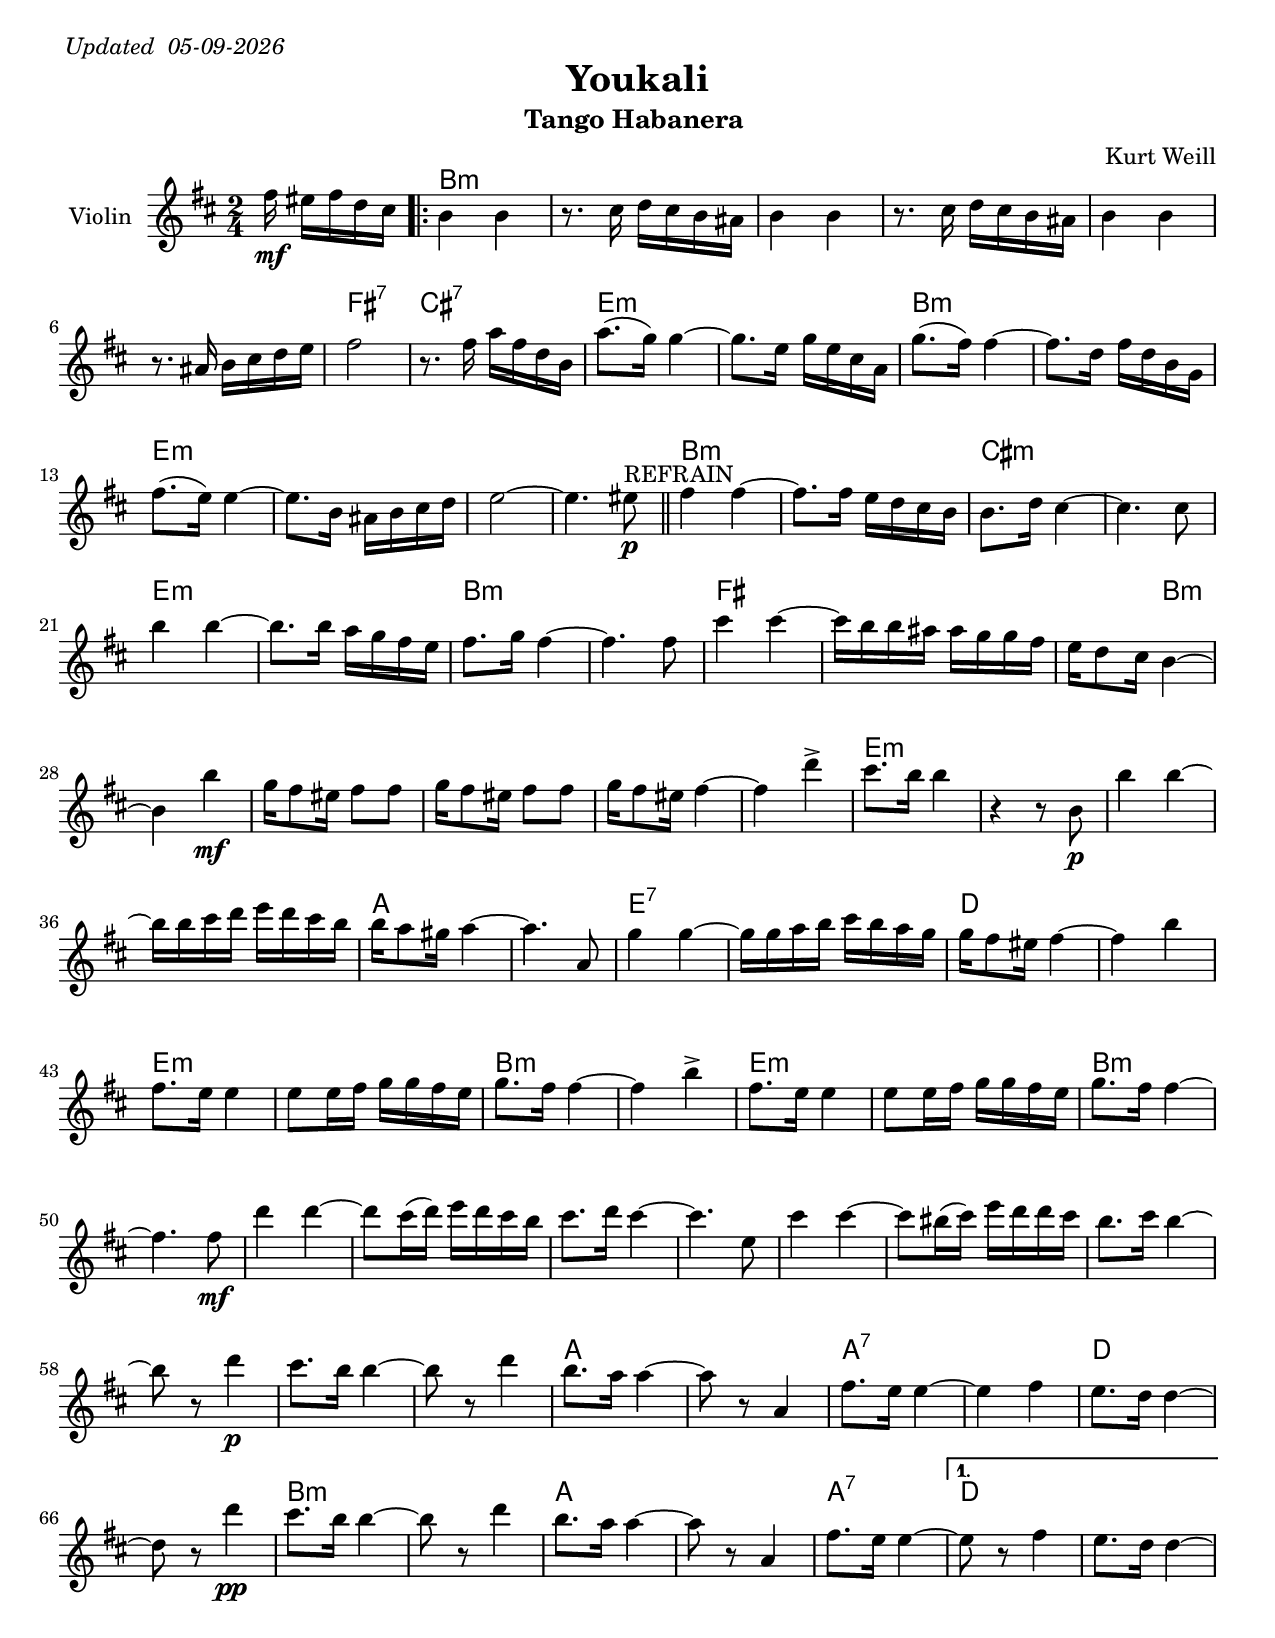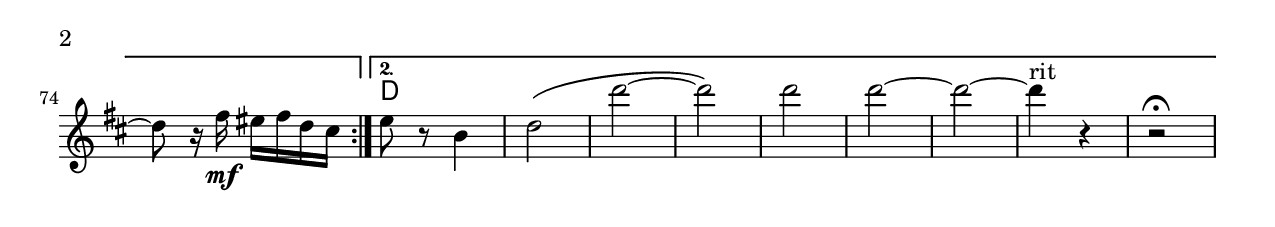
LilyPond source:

\version "2.14.2"

\include "english.ly"
\paper{
  print-all-headers = ##t
  #(set-paper-size "letter")
}

date = #(strftime "%d-%m-%Y" (localtime (current-time)))

\markup{ \italic{ " Updated " \date }  }

%\markup{ Got something to say? }

%#################################### Melody ########################
%melody =  \transpose c d \relative c' {  %transpose for clarinet


melody = \relative c'' {
  \clef treble
  \key b \minor
  \time 2/4
  \partial 16*5 fs16 \mf es fs d cs
  \repeat volta 2{
    b4 b
    \repeat unfold 2{
      r8. cs16 d cs b as|
      b4 b}
    r8. as16 b cs d e|
    fs2

    r8. fs16 a fs d b|
    a'8.(g16) g4~
    g8. e16 g e cs a
    g'8.(fs16) fs4~

    fs8. d16 fs d b g|
    fs'8.(e16) e4~
    e8. b16 as b cs d
    e2~
    e4. es8 \p ^REFRAIN  \bar "||"

    fs4 fs ~
    fs8. fs16 e d cs b
    b8. d16 cs4~
    cs4. cs8
    b'4 b~

    b8. b16 a g fs e
    fs8. g16 fs4~
    fs4. fs8 cs'4 cs~
    cs16 b b as as g g fs|
    e16 [d8 cs16] b4~|
    b4 b' \mf

    g16[fs8 es16] fs8 fs|
    g16[fs8 es16] fs8 fs| %missing repeated bar
    g16 [fs8 es16] fs4~
    fs4 d'->
    cs8. b16 b4
    r4 r8 b, \p
    b'4 b~
    b16 b cs d e d cs b|
    b16 [a8 gs16] a4~
    a4. a,8  %end page 2
    g'4 g  ~
    g16 g a b cs b a g
    g16[fs8 es16] fs4~
    fs4 b
    fs8. e16 e4

    e8 e16 fs g g fs e|
    g8. fs16 fs4~
    fs4 b->
    fs8. e16 e4
    e8 e16 fs g g fs e

    g8. fs16 fs4~
    fs4. fs8 \mf

    d'4 d ~
    d8 cs16(d) e d cs b
    cs8. d16 cs4~
    cs4. e,8|
    cs'4 cs~
    cs8 bs16(cs) e d d cs|
    b8. cs16 b4~
    b8 r d4\p
    cs8. b16 b4~
    %last page
    b8 r d4
    b8. a16 a4~
    a8 r a,4
    fs'8. e16 e4~
    e4 fs
    e8. d16 d4~| %error in book? last page first You ka li
    d8 r d'4\pp
    cs8. b16 b4~
    b8 r d4
    b8. a16 a4~
    a8 r a,4
    fs'8. e16 e4~

  }

  \alternative{
    {
      e8 r fs4
      e8. d16 d4~
      d8
      r16 fs \mf es fs d cs
    }
    {
      e8 r b4 d2\(
      d'2~
      d2\)
      d2
      d2~
      d2~
      d4 ^rit r
      r2 \fermata
    }
  }

}

%{
%################################# Lyrics #####################
\addlyrics{
  C'est presque au bout du mon -- de
  Ma bar -- que va -- ga -- bon -- de
  Er -- rante au gré de l'on -- de
  M'y con -- dui -- sit un jour
  L'île est tou -- te pe -- ti -- te
  Mais la fée qui l'ha -- bi -- te
  Gen -- ti -- ment nous in -- vi -- te
  A en fai -- re le tour

  You -- ka -- li
  C'est le pays de nos dé -- sirs
  You -- ka -- li
  C'est le bon -- heur, c'est le plai -- sir
  You -- ka -- li
  C'est la terre où l'on quit -- te tous les sou -- cis
  C'est, dans notre nuit, comme une éclair -- cie
  L'étoile qu'on suit
  C'est You -- ka -- li

}
\addlyrics {
  Et la vie nous en -- traî -- ne
  Las -- san  -- te, quo -- ti -- dien -- ne
  Mais la pauvre âme hu -- mai -- ne
  Cherch -- ant par -- tout l'ou -- bli
  A pour quit -- ter la ter -- re
  Su trou -- ver le mys -- tè -- re
  Où nos rê -- ves se ter -- rent
  En quel -- ques You -- ka -- li....
}
%}
%################################# Chords #######################
harmonies = \chordmode {
  s16*5
  b2*6:m
  fs2:7
  cs2:7 %maybe
  e2*2:m
  b2*2:m
  e2*4:m
  %refrain
  b2*2:m
  cs2*2:m
  e2*2:m
  b2*2:m
  fs4*5
  b4*11:m
  e2*4:m   % might be a Cm
  a2*2
  e2*2:7
  d2*2
  e2*2:m
  b2*2:m
  e2*2:m
  b2*12:m  % maybe a chord change @53 and back to Dm @ 57???
  a2*2
  a2*2:7
  d2*2
  b2*2:m
  a2*2
  a2:7
  d2*3
  d2*8

}

\score {
  <<
    \new ChordNames {
      \set chordChanges = ##f
  #(set-paper-size "letter")
      \harmonies
    }
    \new Staff \with {
      instrumentName = "Violin"} \melody
  >>
  \header{
    title= "Youkali"
    subtitle="Tango Habanera "
    composer= "Kurt Weill"
    instrument =""
    arranger= ""
  }
  \layout{ }
  \midi {
    \context {
      \Score
      tempoWholesPerMinute = #(ly:make-moment  120 4)
    }

    % \midi { }
  }
}
%{
  % more verses:
  \markup{}
  \markup {
  \fill-line {
  \hspace #0.1 % distance from left margin
  \column {
  \line { "1."
  \column {
  ""
  }
  }
  \hspace #0.2 % vertical distance between verses
  \line { "2."
  \column {
  ""
  }
  }
  }
  \hspace #0.1  % horiz. distance between columns
  \column {
  \line { "3."
  \column {
  ""
  }
  }
  \hspace #0.2 % distance between verses
  \line { "4."
  \column {
  ""
  }
  }
  }
  \hspace #0.1 % distance to right margin
  }
  }


  C'est presque au bout du monde
  Ma barque vagabonde
  Errante au gré de l'onde
  M'y conduisit un jour
  L'île est toute petite
  Mais la fée qui l'habite
  Gentiment nous invite
  A en faire le tour

  Youkali
  C'est le pays de nos désirs
  Youkali
  C'est le bonheur, c'est le plaisir
  Youkali
  C'est la terre où l'on quitte tous les soucis
  C'est, dans notre nuit, comme une éclaircie
  L'étoile qu'on suit
  C'est Youkali

  Et la vie nous entraîne
  Lassante, quotidienne
  Mais la pauvre âme humaine
  Cherchant partout l'oubli
  A pour quitter la terre
  Su trouver le mystère
  Où nos rêves se terrent
  En quelques Youkali....


  ****************English*********
 It was almost to the end of the world
That my wandering boat
Straying at the will of the waves
Led me one day
The isle is very small
But the kind fairy that lives there
Invites us
To take a look around

Youkali
Is the land of our desires
Youkali
Is happiness, pleasure
Youkali
Is the land where we forget all our worries
It is in our night, like a bright rift
The star we follow
It is Youkali

Youkali
Is the respect of all vows exchanged
Youkali
Is the land of love returned
It is the hope
That is in every human heart
The deliverance
We await for tomorrow

Youkali
Is the land of our desires
Youkali
Is happiness, pleasure
But it is a dream, a folly
There is no Youkali

And life carries us along
Tediously, day by day
But the poor human soul
Seeking forgetfulness everywhere
Has, in order to escape the world
Managed to find the mystery
In which our dreams burrow themselves
In some Youkali

Youkali
Is the land of our desires
Youkali
Is happiness, pleasure
Youkali
Is the land where we forget all our worries
It is in our night, like a bright rift
The star we follow
It is Youkali

Youkali
Is the respect of all vows exchanged
Youkali
Is the land of love returned
It is the hope
That is in every human heart
The deliverance
We await for tomorrow

Youkali
Is the land of our desires
Youkali
Is happiness, pleasure
But it is a dream, a folly
There is no Youkali

But it is a dream, a folly
There is no Youkali


%}